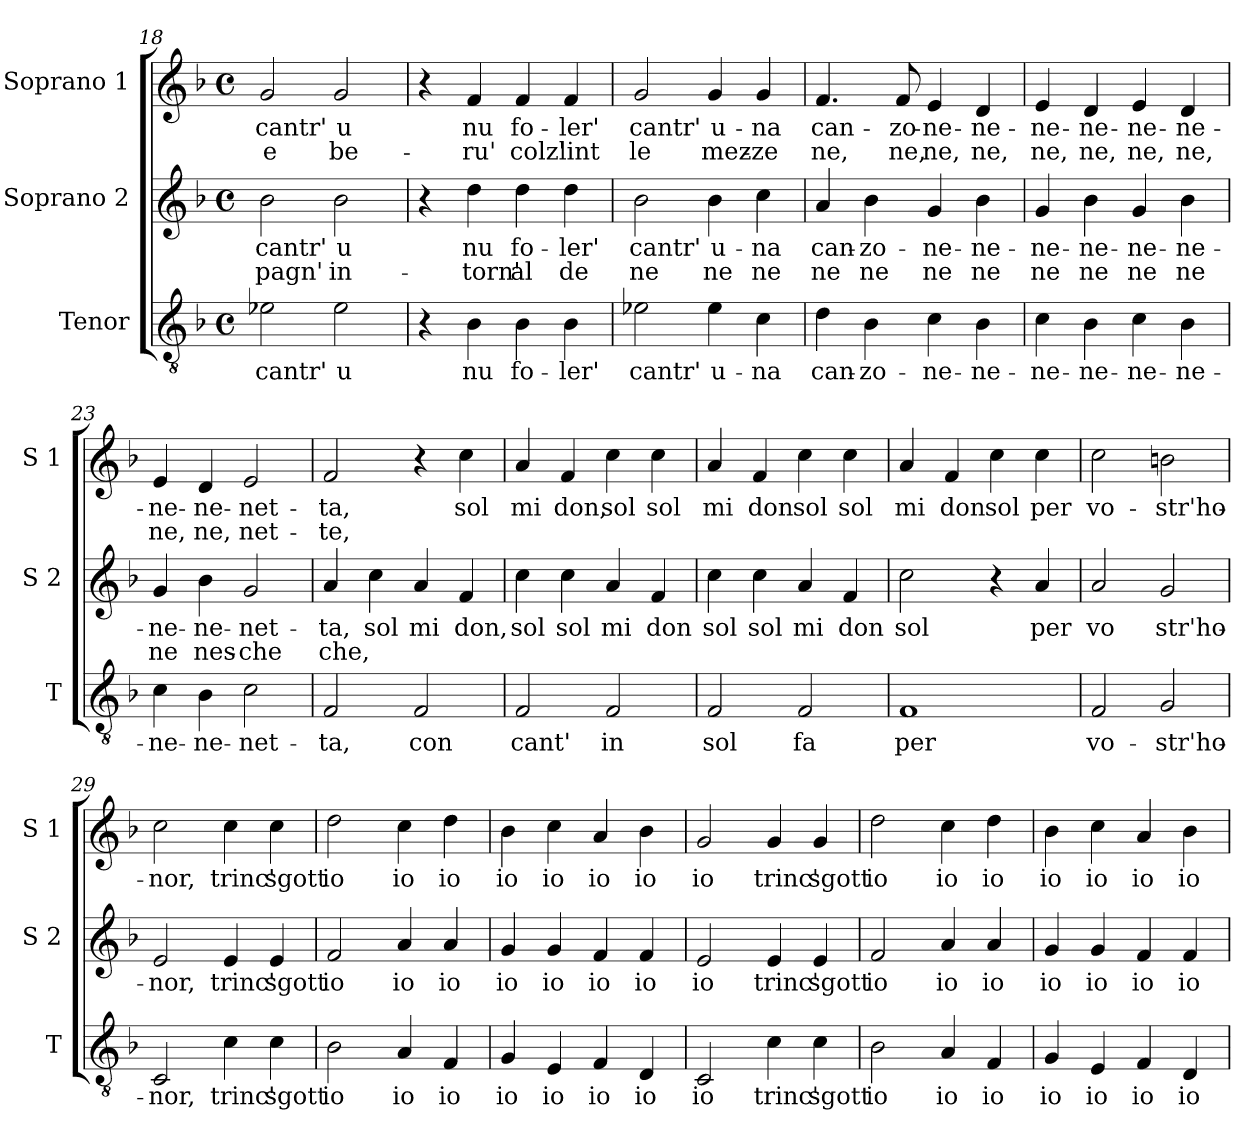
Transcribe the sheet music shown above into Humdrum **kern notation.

**kern	**text	**kern	**text	**text	**kern	**text	**text
*part3	*part3	*part2	*part2	*part2	*part1	*part1	*part1
*staff3	*staff3	*staff2	*staff2	*staff2	*staff1	*staff1	*staff1
*I"Tenor	*	*I"Soprano 2	*	*	*I"Soprano 1	*	*
*I'T	*	*I'S 2	*	*	*I'S 1	*	*
!!LO:LB:g=z
*clefGv2	*	*clefG2	*	*	*clefG2	*	*
*k[b-]	*	*k[b-]	*	*	*k[b-]	*	*
*F:	*	*F:	*	*	*F:	*	*
*M4/4	*	*M4/4	*	*	*M4/4	*	*
*met(c)	*	*met(c)	*	*	*met(c)	*	*
=18	=18	=18	=18	=18	=18	=18	=18
!	!LO:LY:b	!	!LO:LY:b	!LO:LY:b	!	!LO:LY:b	!LO:LY:b
2e-X\	cantr'	2b-\	cantr'	-pagn'	2g/	cantr'	e
!	!LO:LY:b	!	!LO:LY:b	!LO:LY:b	!	!LO:LY:b	!LO:LY:b
2e-\	u	2b-\	u	in-	2g/	u	be-
=19	=19	=19	=19	=19	=19	=19	=19
4r	.	4r	.	.	4r	.	.
!	!LO:LY:b	!	!LO:LY:b	!LO:LY:b	!	!LO:LY:b	!LO:LY:b
4B-\	nu	4dd\	nu	-torn'	4f/	nu	-ru'
!	!LO:LY:b	!	!LO:LY:b	!LO:LY:b	!	!LO:LY:b	!LO:LY:b
4B-\	fo-	4dd\	fo-	al	4f/	fo-	colz'
!	!LO:LY:b	!	!LO:LY:b	!LO:LY:b	!	!LO:LY:b	!LO:LY:b
4B-\	-ler'	4dd\	-ler'	de	4f/	-ler'	lint
=20	=20	=20	=20	=20	=20	=20	=20
!	!LO:LY:b	!	!LO:LY:b	!LO:LY:b	!	!LO:LY:b	!LO:LY:b
2e-X\	cantr'	2b-\	cantr'	ne	2g/	cantr'	le
!	!LO:LY:b	!	!LO:LY:b	!LO:LY:b	!	!LO:LY:b	!LO:LY:b
4e-\	u-	4b-\	u-	ne	4g/	u-	mez-
!	!LO:LY:b	!	!LO:LY:b	!LO:LY:b	!	!LO:LY:b	!LO:LY:b
4c\	-na	4cc\	-na	ne	4g/	-na	-ze
=21	=21	=21	=21	=21	=21	=21	=21
!	!LO:LY:b	!	!LO:LY:b	!LO:LY:b	!	!LO:LY:b	!LO:LY:b
4d\	can-	4a/	can-	ne	4.f/	can-	ne,
!	!LO:LY:b	!	!LO:LY:b	!LO:LY:b	!	!	!
4B-\	-zo-	4b-\	-zo-	ne	.	.	.
!	!	!	!	!	!	!LO:LY:b	!LO:LY:b
.	.	.	.	.	8f/	-zo-	ne,
!	!LO:LY:b	!	!LO:LY:b	!LO:LY:b	!	!LO:LY:b	!LO:LY:b
4c\	-ne-	4g/	-ne-	ne	4e/	-ne-	ne,
!	!LO:LY:b	!	!LO:LY:b	!LO:LY:b	!	!LO:LY:b	!LO:LY:b
4B-\	-ne-	4b-\	-ne-	ne	4d/	-ne-	ne,
=22	=22	=22	=22	=22	=22	=22	=22
!	!LO:LY:b	!	!LO:LY:b	!LO:LY:b	!	!LO:LY:b	!LO:LY:b
4c\	-ne-	4g/	-ne-	ne	4e/	-ne-	ne,
!	!LO:LY:b	!	!LO:LY:b	!LO:LY:b	!	!LO:LY:b	!LO:LY:b
4B-\	-ne-	4b-\	-ne-	ne	4d/	-ne-	ne,
!	!LO:LY:b	!	!LO:LY:b	!LO:LY:b	!	!LO:LY:b	!LO:LY:b
4c\	-ne-	4g/	-ne-	ne	4e/	-ne-	ne,
!	!LO:LY:b	!	!LO:LY:b	!LO:LY:b	!	!LO:LY:b	!LO:LY:b
4B-\	-ne-	4b-\	-ne-	ne	4d/	-ne-	ne,
!!LO:LB:g=z
=23	=23	=23	=23	=23	=23	=23	=23
!	!LO:LY:b	!	!LO:LY:b	!LO:LY:b	!	!LO:LY:b	!LO:LY:b
4c\	-ne-	4g/	-ne-	ne	4e/	-ne-	ne,
!	!LO:LY:b	!	!LO:LY:b	!LO:LY:b	!	!LO:LY:b	!LO:LY:b
4B-\	-ne-	4b-\	-ne-	nes-	4d/	-ne-	ne,
!	!LO:LY:b	!	!LO:LY:b	!LO:LY:b	!	!LO:LY:b	!LO:LY:b
2c\	-net-	2g/	-net-	-che	2e/	-net-	net-
=24	=24	=24	=24	=24	=24	=24	=24
!	!LO:LY:b	!	!LO:LY:b	!LO:LY:b	!	!LO:LY:b	!LO:LY:b
2F/	-ta,	4a/	-ta,	che,	2f/	-ta,	-te,
!	!	!	!LO:LY:b	!	!	!	!
.	.	4cc\	sol	.	.	.	.
!	!LO:LY:b	!	!LO:LY:b	!	!	!	!
2F/	con	4a/	mi	.	4r	.	.
!	!	!	!LO:LY:b	!	!	!LO:LY:b	!
.	.	4f/	don,	.	4cc\	sol	.
=25	=25	=25	=25	=25	=25	=25	=25
!	!LO:LY:b	!	!LO:LY:b	!	!	!LO:LY:b	!
2F/	cant'	4cc\	sol	.	4a/	mi	.
!	!	!	!LO:LY:b	!	!	!LO:LY:b	!
.	.	4cc\	sol	.	4f/	don,	.
!	!LO:LY:b	!	!LO:LY:b	!	!	!LO:LY:b	!
2F/	in	4a/	mi	.	4cc\	sol	.
!	!	!	!LO:LY:b	!	!	!LO:LY:b	!
.	.	4f/	don	.	4cc\	sol	.
=26	=26	=26	=26	=26	=26	=26	=26
!	!LO:LY:b	!	!LO:LY:b	!	!	!LO:LY:b	!
2F/	sol	4cc\	sol	.	4a/	mi	.
!	!	!	!LO:LY:b	!	!	!LO:LY:b	!
.	.	4cc\	sol	.	4f/	don	.
!	!LO:LY:b	!	!LO:LY:b	!	!	!LO:LY:b	!
2F/	fa	4a/	mi	.	4cc\	sol	.
!	!	!	!LO:LY:b	!	!	!LO:LY:b	!
.	.	4f/	don	.	4cc\	sol	.
=27	=27	=27	=27	=27	=27	=27	=27
!	!LO:LY:b	!	!LO:LY:b	!	!	!LO:LY:b	!
1F	per	2cc\	sol	.	4a/	mi	.
!	!	!	!	!	!	!LO:LY:b	!
.	.	.	.	.	4f/	don	.
!	!	!	!	!	!	!LO:LY:b	!
.	.	4r	.	.	4cc\	sol	.
!	!	!	!LO:LY:b	!	!	!LO:LY:b	!
.	.	4a/	per	.	4cc\	per	.
!!LO:LB:g=z
=28	=28	=28	=28	=28	=28	=28	=28
!	!LO:LY:b	!	!LO:LY:b	!	!	!LO:LY:b	!
2F/	vo-	2a/	vo	.	2cc\	vo-	.
!	!LO:LY:b	!	!LO:LY:b	!	!	!LO:LY:b	!
2G/	-str'ho-	2g/	str'ho-	.	2bn\	-str'ho-	.
=29	=29	=29	=29	=29	=29	=29	=29
!	!LO:LY:b	!	!LO:LY:b	!	!	!LO:LY:b	!
2C/	-nor,	2e/	-nor,	.	2cc\	-nor,	.
!	!LO:LY:b	!	!LO:LY:b	!	!	!LO:LY:b	!
4c\	trinc'	4e/	trinc'	.	4cc\	trinc'	.
!	!LO:LY:b	!	!LO:LY:b	!	!	!LO:LY:b	!
4c\	sgott	4e/	sgott	.	4cc\	sgott	.
=30	=30	=30	=30	=30	=30	=30	=30
!	!LO:LY:b	!	!LO:LY:b	!	!	!LO:LY:b	!
2B-\	io	2f/	io	.	2dd\	io	.
!	!LO:LY:b	!	!LO:LY:b	!	!	!LO:LY:b	!
4A/	io	4a/	io	.	4cc\	io	.
!	!LO:LY:b	!	!LO:LY:b	!	!	!LO:LY:b	!
4F/	io	4a/	io	.	4dd\	io	.
=31	=31	=31	=31	=31	=31	=31	=31
!	!LO:LY:b	!	!LO:LY:b	!	!	!LO:LY:b	!
4G/	io	4g/	io	.	4b-\	io	.
!	!LO:LY:b	!	!LO:LY:b	!	!	!LO:LY:b	!
4E/	io	4g/	io	.	4cc\	io	.
!	!LO:LY:b	!	!LO:LY:b	!	!	!LO:LY:b	!
4F/	io	4f/	io	.	4a/	io	.
!	!LO:LY:b	!	!LO:LY:b	!	!	!LO:LY:b	!
4D/	io	4f/	io	.	4b-\	io	.
=32	=32	=32	=32	=32	=32	=32	=32
!	!LO:LY:b	!	!LO:LY:b	!	!	!LO:LY:b	!
2C/	io	2e/	io	.	2g/	io	.
!	!LO:LY:b	!	!LO:LY:b	!	!	!LO:LY:b	!
4c\	trinc'	4e/	trinc'	.	4g/	trinc'	.
!	!LO:LY:b	!	!LO:LY:b	!	!	!LO:LY:b	!
4c\	sgott	4e/	sgott	.	4g/	sgott	.
!!LO:PB:g=z
=33	=33	=33	=33	=33	=33	=33	=33
!	!LO:LY:b	!	!LO:LY:b	!	!	!LO:LY:b	!
2B-\	io	2f/	io	.	2dd\	io	.
!	!LO:LY:b	!	!LO:LY:b	!	!	!LO:LY:b	!
4A/	io	4a/	io	.	4cc\	io	.
!	!LO:LY:b	!	!LO:LY:b	!	!	!LO:LY:b	!
4F/	io	4a/	io	.	4dd\	io	.
=34	=34	=34	=34	=34	=34	=34	=34
!	!LO:LY:b	!	!LO:LY:b	!	!	!LO:LY:b	!
4G/	io	4g/	io	.	4b-\	io	.
!	!LO:LY:b	!	!LO:LY:b	!	!	!LO:LY:b	!
4E/	io	4g/	io	.	4cc\	io	.
!	!LO:LY:b	!	!LO:LY:b	!	!	!LO:LY:b	!
4F/	io	4f/	io	.	4a/	io	.
!	!LO:LY:b	!	!LO:LY:b	!	!	!LO:LY:b	!
4D/	io	4f/	io	.	4b-\	io	.
=	=	=	=	=	=	=	=
*-	*-	*-	*-	*-	*-	*-	*-
